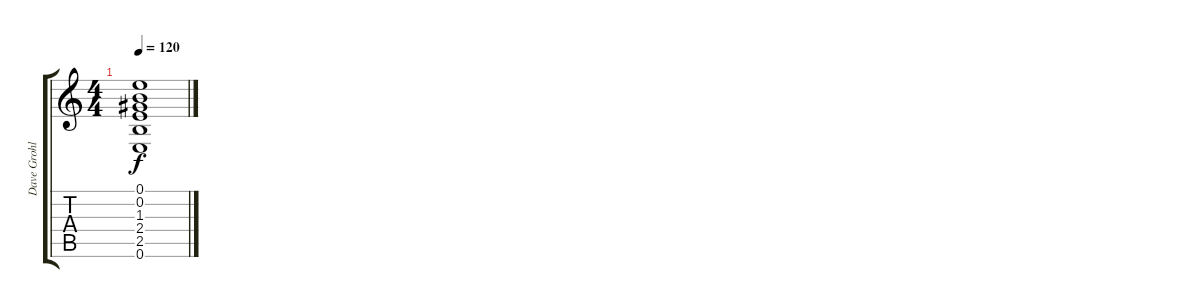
\track ("Dave Grohl (Rhythm)" "Dave Grohl") {instrument overdrivenguitar}
\staff {score tabs}
\tuning (E4 B3 G3 D3 A2 E2) {hide}
\ts (4 4)
\tempo 120
\clef g2
\ks c
(0.1{t} 0.2{t} 1.3{t} 2.4{t} 2.5{t} 0.6{t}).1{dy f}
